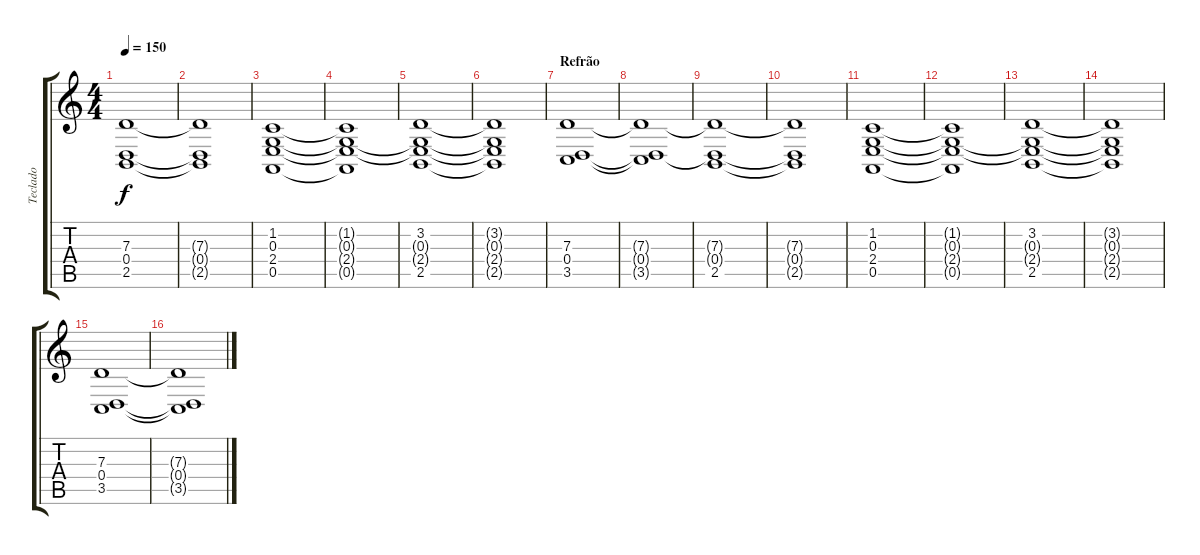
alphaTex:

\track ("Teclado" "Teclado") {instrument synthstrings2}
\staff {score tabs}
\tuning (E4 B3 G3 D3 A2 E2) {hide}
\ts (4 4)
\tempo 150
\clef g2
\ks c
(7.3{t} 0.4{t} 2.5).1{dy f} |
(7.3{t} 0.4{t} 2.5{t}).1 |
(1.2 0.3 2.4 0.5).1 |
(1.2{t} 0.3{t} 2.4{t} 0.5{t}).1 |
(3.2 0.3{t} 2.4{t} 2.5).1 |
(3.2{t} 0.3{t} 2.4{t} 2.5{t}).1 |
\section ("" "Refrão")
(7.3 0.4 3.5).1 |
(7.3{t} 0.4{t} 3.5{t}).1 |
(7.3{t} 0.4{t} 2.5).1 |
(7.3{t} 0.4{t} 2.5{t}).1 |
(1.2 0.3 2.4 0.5).1 |
(1.2{t} 0.3{t} 2.4{t} 0.5{t}).1 |
(3.2 0.3{t} 2.4{t} 2.5).1 |
(3.2{t} 0.3{t} 2.4{t} 2.5{t}).1 |
(7.3 0.4 3.5).1 |
(7.3{t} 0.4{t} 3.5{t}).1
